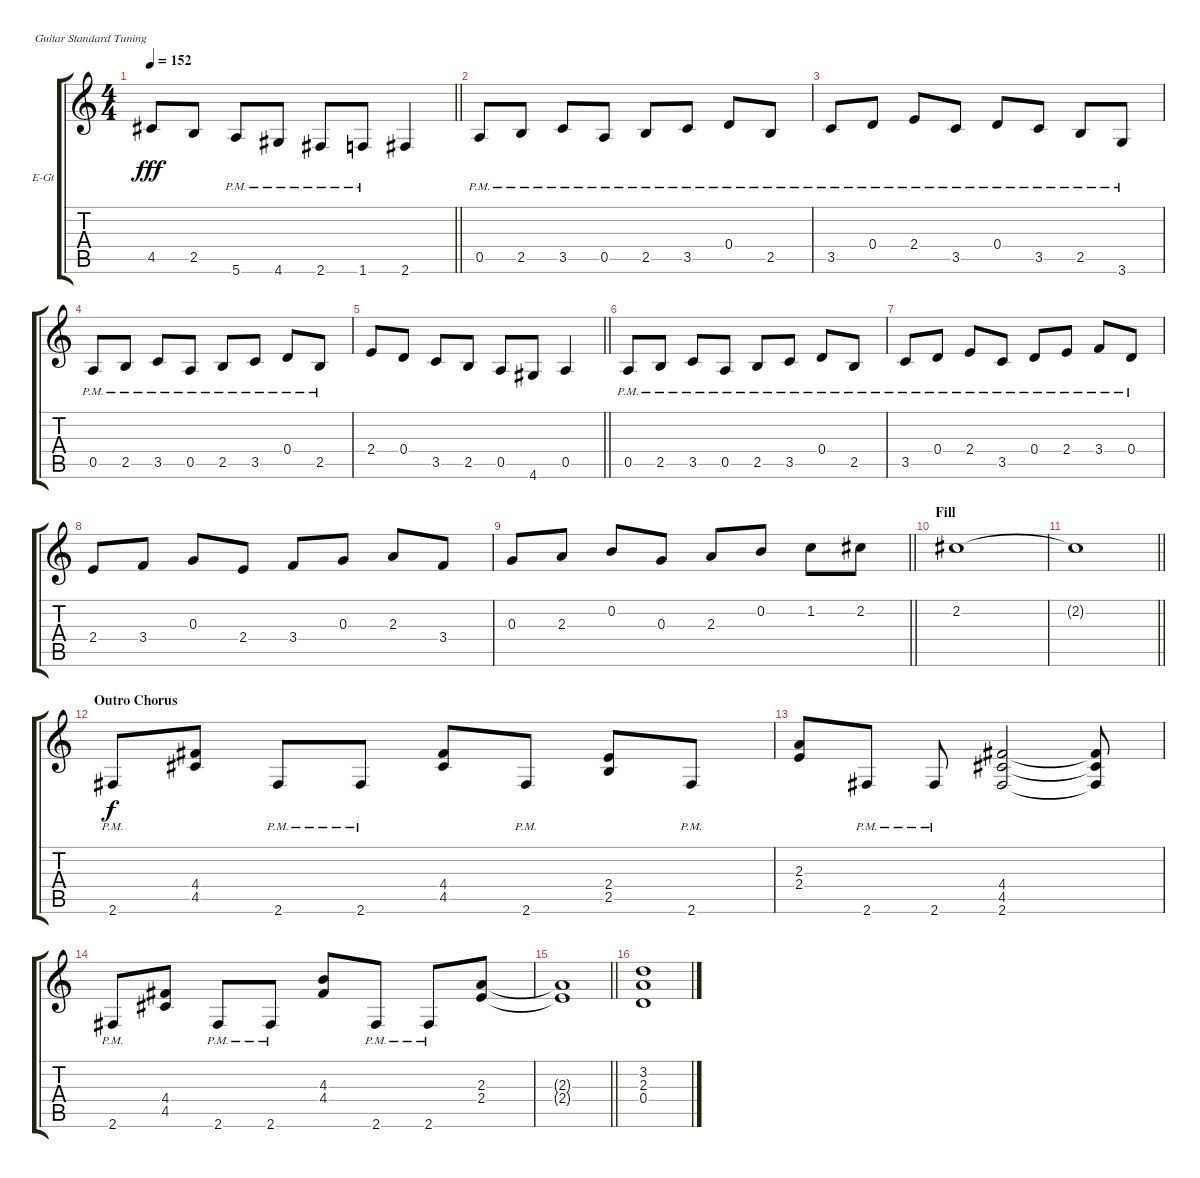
\bracketExtendMode groupsimilarinstruments
\firstSystemTrackNameOrientation horizontal
\otherSystemsTrackNameOrientation horizontal
\track ("Gtr 2" "E-Gt") {instrument distortionguitar}
\staff {score tabs}
\tuning (E4 B3 G3 D3 A2 E2)
\ts (4 4)
\tempo 152
\clef g2
\barLineRight lightlight
\ks c
4.5.8{dy fff} 2.5.8 5.6{pm}.8 4.6{pm}.8 2.6{pm}.8 1.6{pm}.8 2.6.4 |
0.5{pm}.8 2.5{pm}.8 3.5{pm}.8 0.5{pm}.8 2.5{pm}.8 3.5{pm}.8 0.4{pm}.8 2.5{pm}.8 |
3.5{pm}.8 0.4{pm}.8 2.4{pm}.8 3.5{pm}.8 0.4{pm}.8 3.5{pm}.8 2.5{pm}.8 3.6{pm}.8 |
0.5{pm}.8 2.5{pm}.8 3.5{pm}.8 0.5{pm}.8 2.5{pm}.8 3.5{pm}.8 0.4{pm}.8 2.5{pm}.8 |
\barLineRight lightlight
2.4.8 0.4.8 3.5.8 2.5.8 0.5.8 4.6.8 0.5.4 |
0.5{pm}.8 2.5{pm}.8 3.5{pm}.8 0.5{pm}.8 2.5{pm}.8 3.5{pm}.8 0.4{pm}.8 2.5{pm}.8 |
3.5{pm}.8 0.4{pm}.8 2.4{pm}.8 3.5{pm}.8 0.4{pm}.8 2.4{pm}.8 3.4{pm}.8 0.4{pm}.8 |
2.4.8 3.4.8 0.3.8 2.4.8 3.4.8 0.3.8 2.3.8 3.4.8 |
\barLineRight lightlight
0.3.8 2.3.8 0.2.8 0.3.8 2.3.8 0.2.8 1.2.8 2.2.8 |
\section ("" "Fill")
2.2.1 |
\barLineRight lightlight
2.2{t}.1 |
\section ("" "Outro Chorus")
2.6{pm}.8{dy f} (4.4 4.5).8 2.6{pm}.8 2.6{pm}.8 (4.4 4.5).8 2.6{pm}.8 (2.4 2.5).8 2.6{pm}.8 |
(2.3 2.4).8 2.6{pm}.8 2.6{pm}.8 (4.4 4.5 2.6).2 (4.4{t} 4.5{t} 2.6{t}).8 |
2.6{pm}.8 (4.4 4.5).8 2.6{pm}.8 2.6{pm}.8 (4.3 4.4).8 2.6{pm}.8 2.6{pm}.8 (2.3 2.4).8 |
\barLineRight lightlight
(2.3{t} 2.4{t}).1 |
(3.2 2.3 0.4).1
